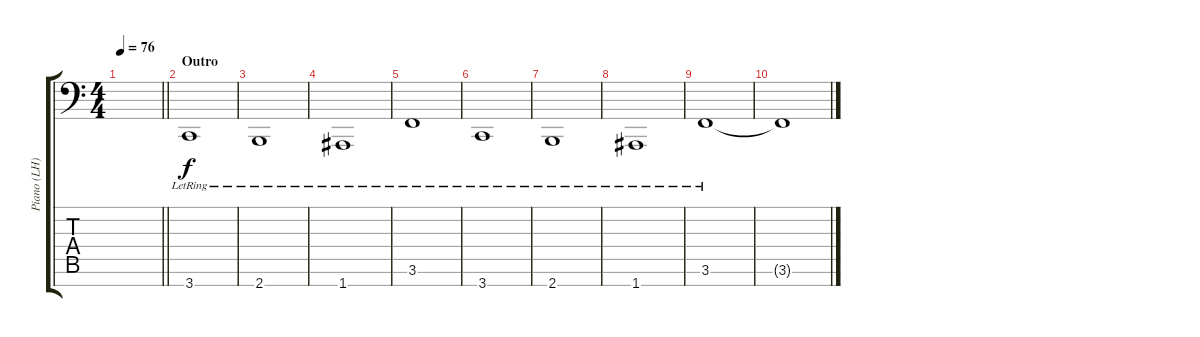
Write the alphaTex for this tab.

\track ("Piano (LH)" "Piano (LH)") {instrument acousticgrandpiano}
\staff {score tabs}
\tuning (D4 A3 F3 C3 G2 D2 A1) {hide}
\ts (4 4)
\tempo 76
\clef f4
\barLineRight lightlight
\ks c
|
\section ("" "Outro")
3.7{lr}.1 |
2.7{lr}.1 |
1.7{lr}.1 |
3.6{lr}.1 |
3.7{lr}.1 |
2.7{lr}.1 |
1.7{lr}.1 |
3.6{lr}.1 |
3.6{t}.1
